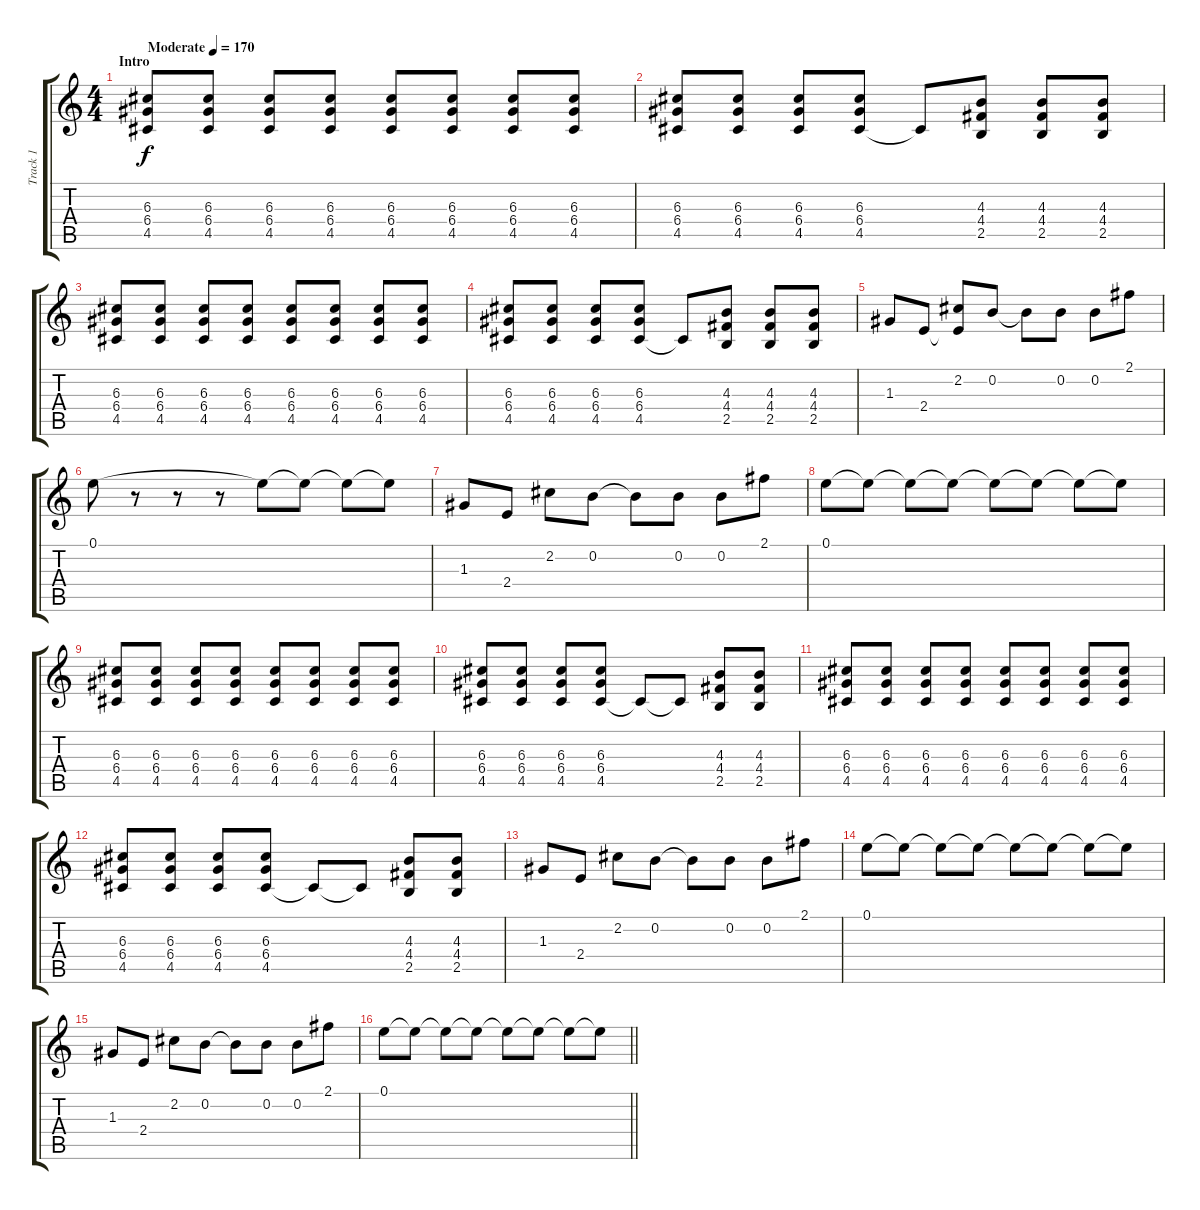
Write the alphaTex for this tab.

\track ("Track 1" "Track 1") {instrument distortionguitar}
\staff {score tabs}
\tuning (E4 B3 G3 D3 A2 E2) {hide}
\ts (4 4)
\section ("" "Intro")
\tempo (170 "Moderate")
\clef g2
\ks c
(6.3 6.4 4.5).8{dy f instrument distortionguitar} (6.3 6.4 4.5).8 (6.3 6.4 4.5).8 (6.3 6.4 4.5).8 (6.3 6.4 4.5).8 (6.3 6.4 4.5).8 (6.3 6.4 4.5).8 (6.3 6.4 4.5).8 |
(6.3 6.4 4.5).8 (6.3 6.4 4.5).8 (6.3 6.4 4.5).8 (6.3 6.4 4.5).8 4.5{t}.8 (4.3 4.4 2.5).8 (4.3 4.4 2.5).8 (4.3 4.4 2.5).8 |
(6.3 6.4 4.5).8 (6.3 6.4 4.5).8 (6.3 6.4 4.5).8 (6.3 6.4 4.5).8 (6.3 6.4 4.5).8 (6.3 6.4 4.5).8 (6.3 6.4 4.5).8 (6.3 6.4 4.5).8 |
(6.3 6.4 4.5).8 (6.3 6.4 4.5).8 (6.3 6.4 4.5).8 (6.3 6.4 4.5).8 4.5{t}.8 (4.3 4.4 2.5).8 (4.3 4.4 2.5).8 (4.3 4.4 2.5).8 |
1.3.8 2.4.8 (2.2 2.4{t}).8 0.2.8 0.2{t}.8 0.2.8 0.2.8 2.1.8 |
0.1.8 r.8 r.8 r.8 0.1{t}.8 0.1{t}.8 0.1{t}.8 0.1{t}.8 |
1.3.8 2.4.8 2.2.8 0.2.8 0.2{t}.8 0.2.8 0.2.8 2.1.8 |
0.1.8 0.1{t}.8 0.1{t}.8 0.1{t}.8 0.1{t}.8 0.1{t}.8 0.1{t}.8 0.1{t}.8 |
(6.3 6.4 4.5).8 (6.3 6.4 4.5).8 (6.3 6.4 4.5).8 (6.3 6.4 4.5).8 (6.3 6.4 4.5).8 (6.3 6.4 4.5).8 (6.3 6.4 4.5).8 (6.3 6.4 4.5).8 |
(6.3 6.4 4.5).8 (6.3 6.4 4.5).8 (6.3 6.4 4.5).8 (6.3 6.4 4.5).8 4.5{t}.8 4.5{t}.8 (4.3 4.4 2.5).8 (4.3 4.4 2.5).8 |
(6.3 6.4 4.5).8 (6.3 6.4 4.5).8 (6.3 6.4 4.5).8 (6.3 6.4 4.5).8 (6.3 6.4 4.5).8 (6.3 6.4 4.5).8 (6.3 6.4 4.5).8 (6.3 6.4 4.5).8 |
(6.3 6.4 4.5).8 (6.3 6.4 4.5).8 (6.3 6.4 4.5).8 (6.3 6.4 4.5).8 4.5{t}.8 4.5{t}.8 (4.3 4.4 2.5).8 (4.3 4.4 2.5).8 |
1.3.8 2.4.8 2.2.8 0.2.8 0.2{t}.8 0.2.8 0.2.8 2.1.8 |
0.1.8 0.1{t}.8 0.1{t}.8 0.1{t}.8 0.1{t}.8 0.1{t}.8 0.1{t}.8 0.1{t}.8 |
1.3.8 2.4.8 2.2.8 0.2.8 0.2{t}.8 0.2.8 0.2.8 2.1.8 |
\barLineRight lightlight
0.1.8 0.1{t}.8 0.1{t}.8 0.1{t}.8 0.1{t}.8 0.1{t}.8 0.1{t}.8 0.1{t}.8
